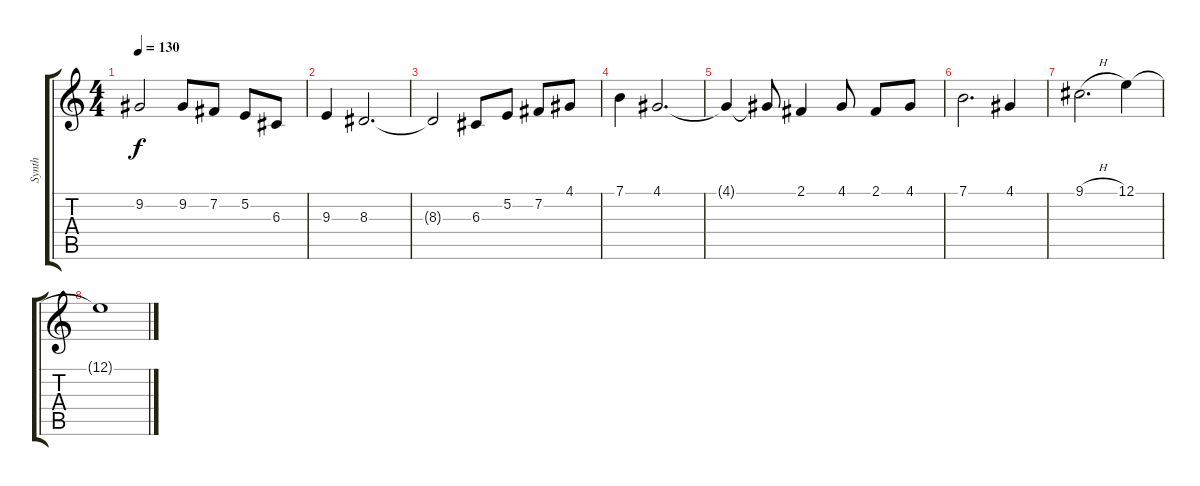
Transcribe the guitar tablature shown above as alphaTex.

\track ("Synth" "Synth") {instrument lead2sawtooth}
\staff {score tabs}
\tuning (E4 B3 G3 D3 A2 E2) {hide}
\ts (4 4)
\tempo 130
\clef g2
\ks c
9.2{t}.2{dy f} 9.2.8 7.2.8 5.2.8 6.3.8 |
9.3.4 8.3.2{d} |
8.3{t}.2 6.3.8 5.2.8 7.2.8 4.1.8 |
7.1.4 4.1.2{d} |
4.1{t}.4 4.1{t}.8 2.1.4 4.1.8 2.1.8 4.1.8 |
7.1.2{d} 4.1.4 |
9.1{h}.2{d} 12.1.4 |
12.1{t}.1
